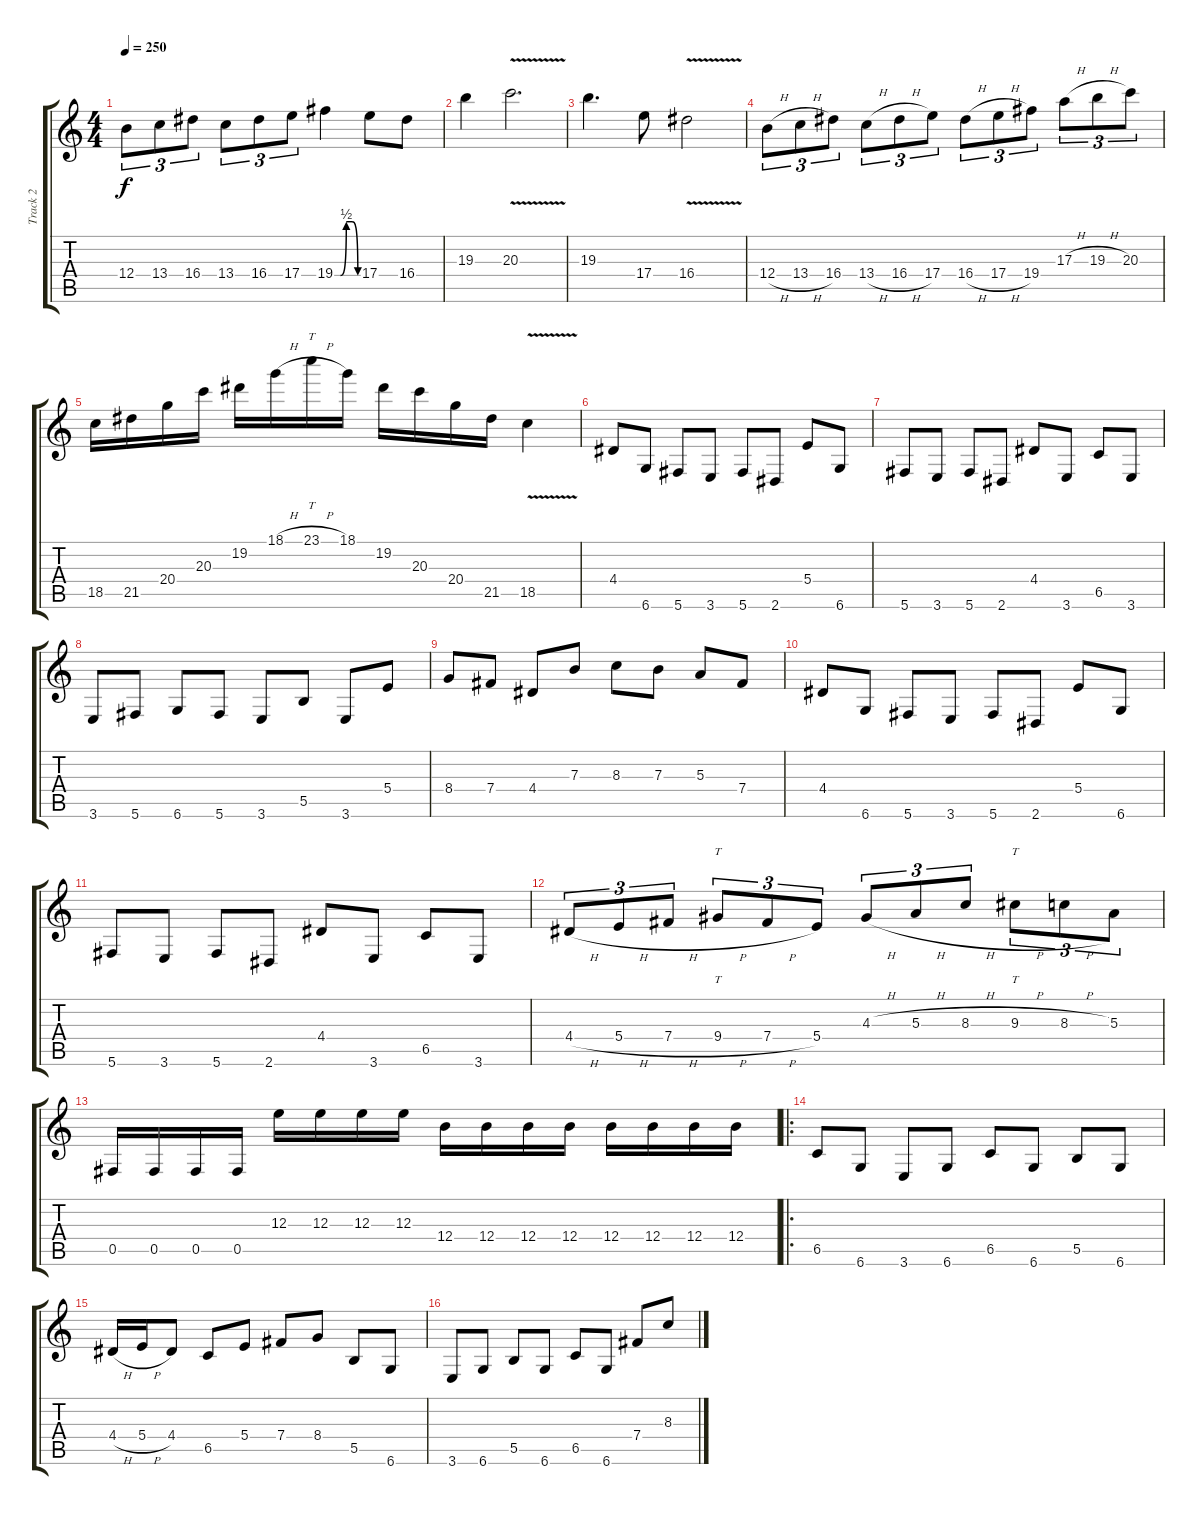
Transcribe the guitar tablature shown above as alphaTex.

\track ("Track 2" "Track 2") {instrument distortionguitar}
\staff {score tabs}
\tuning (Db4 Ab3 E3 B2 Gb2 Db2) {hide}
\ts (4 4)
\tempo 250
\clef g2
\ks c
12.4.8{tu (3 2) dy f} 13.4.8{tu (3 2)} 16.4.8{tu (3 2)} 13.4.8{tu (3 2)} 16.4.8{tu (3 2)} 17.4.8{tu (3 2)} 19.4{be (custom 0 0 15 0 30 2 45 2 60 0)}.4 17.4.8 16.4.8 |
19.3.4 20.3{v}.2{d} |
19.3.4{d} 17.4.8 16.4{v}.2 |
12.4{h}.8{tu (3 2)} 13.4{h}.8{tu (3 2)} 16.4.8{tu (3 2)} 13.4{h}.8{tu (3 2)} 16.4{h}.8{tu (3 2)} 17.4.8{tu (3 2)} 16.4{h}.8{tu (3 2)} 17.4{h}.8{tu (3 2)} 19.4.8{tu (3 2)} 17.3{h}.8{tu (3 2)} 19.3{h}.8{tu (3 2)} 20.3.8{tu (3 2)} |
18.5.16 21.5.16 20.4.16 20.3.16 19.2.16 18.1{h}.16 23.1{h}.16{tt} 18.1.16 19.2.16 20.3.16 20.4.16 21.5.16 18.5{v}.4 |
4.4.8 6.6.8 5.6.8 3.6.8 5.6.8 2.6.8 5.4.8 6.6.8 |
5.6.8 3.6.8 5.6.8 2.6.8 4.4.8 3.6.8 6.5.8 3.6.8 |
3.6.8 5.6.8 6.6.8 5.6.8 3.6.8 5.5.8 3.6.8 5.4.8 |
8.4.8 7.4.8 4.4.8 7.3.8 8.3.8 7.3.8 5.3.8 7.4.8 |
4.4.8 6.6.8 5.6.8 3.6.8 5.6.8 2.6.8 5.4.8 6.6.8 |
5.6.8 3.6.8 5.6.8 2.6.8 4.4.8 3.6.8 6.5.8 3.6.8 |
4.4{h}.8{tu (3 2)} 5.4{h}.8{tu (3 2)} 7.4{h}.8{tu (3 2)} 9.4{h}.8{tt tu (3 2)} 7.4{h}.8{tu (3 2)} 5.4.8{tu (3 2)} 4.3{h}.8{tu (3 2)} 5.3{h}.8{tu (3 2)} 8.3{h}.8{tu (3 2)} 9.3{h}.8{tt tu (3 2)} 8.3{h}.8{tu (3 2)} 5.3.8{tu (3 2)} |
0.5.16 0.5.16 0.5.16 0.5.16 12.3.16 12.3.16 12.3.16 12.3.16 12.4.16 12.4.16 12.4.16 12.4.16 12.4.16 12.4.16 12.4.16 12.4.16 |
\ro
6.5.8 6.6.8 3.6.8 6.6.8 6.5.8 6.6.8 5.5.8 6.6.8 |
4.4{h}.16 5.4{h}.16 4.4.8 6.5.8 5.4.8 7.4.8 8.4.8 5.5.8 6.6.8 |
3.6.8 6.6.8 5.5.8 6.6.8 6.5.8 6.6.8 7.4.8 8.3.8
